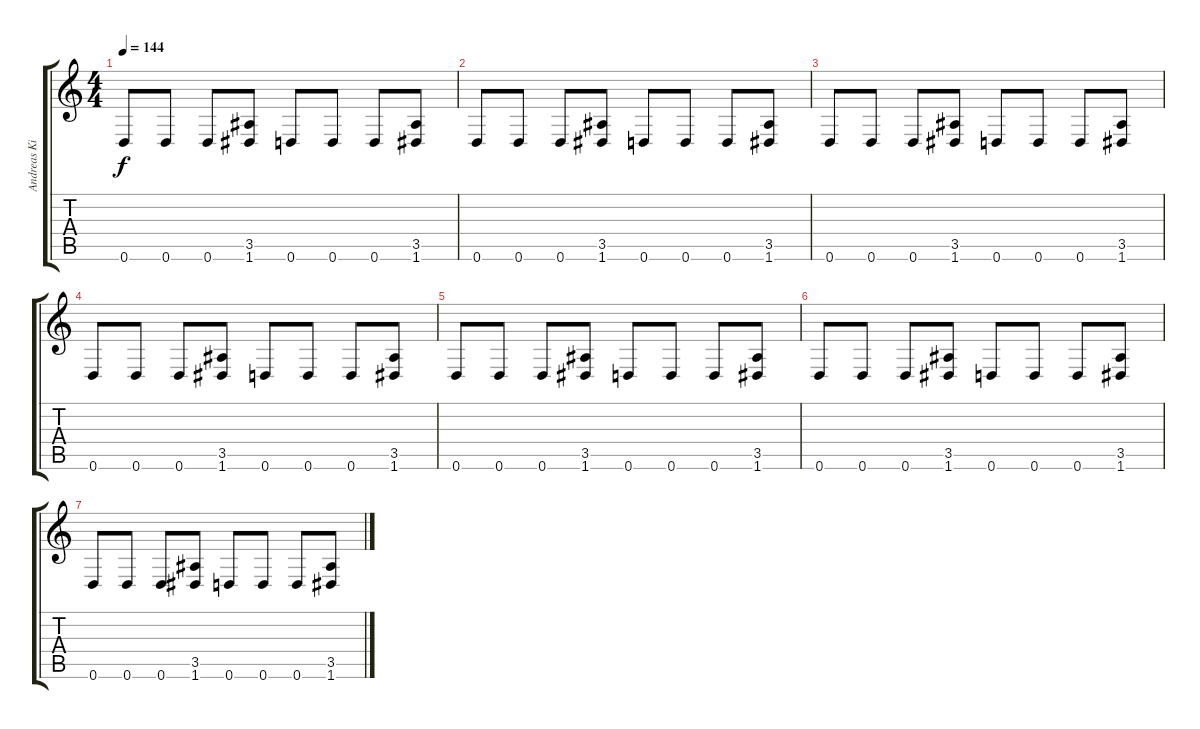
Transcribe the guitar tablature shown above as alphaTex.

\track ("Andreas Kisser" "Andreas Ki") {instrument distortionguitar}
\staff {score tabs}
\tuning (D4 A3 F3 C3 G2 D2) {hide}
\ts (4 4)
\tempo 144
\clef g2
\ks c
0.6.8{dy f} 0.6.8 0.6.8 (3.5 1.6).8 0.6.8 0.6.8 0.6.8 (3.5 1.6).8 |
0.6.8 0.6.8 0.6.8 (3.5 1.6).8 0.6.8 0.6.8 0.6.8 (3.5 1.6).8 |
0.6.8 0.6.8 0.6.8 (3.5 1.6).8 0.6.8 0.6.8 0.6.8 (3.5 1.6).8 |
0.6.8 0.6.8 0.6.8 (3.5 1.6).8 0.6.8 0.6.8 0.6.8 (3.5 1.6).8 |
0.6.8 0.6.8 0.6.8 (3.5 1.6).8 0.6.8 0.6.8 0.6.8 (3.5 1.6).8 |
0.6.8 0.6.8 0.6.8 (3.5 1.6).8 0.6.8 0.6.8 0.6.8 (3.5 1.6).8 |
0.6.8 0.6.8 0.6.8 (3.5 1.6).8 0.6.8 0.6.8 0.6.8 (3.5 1.6).8
